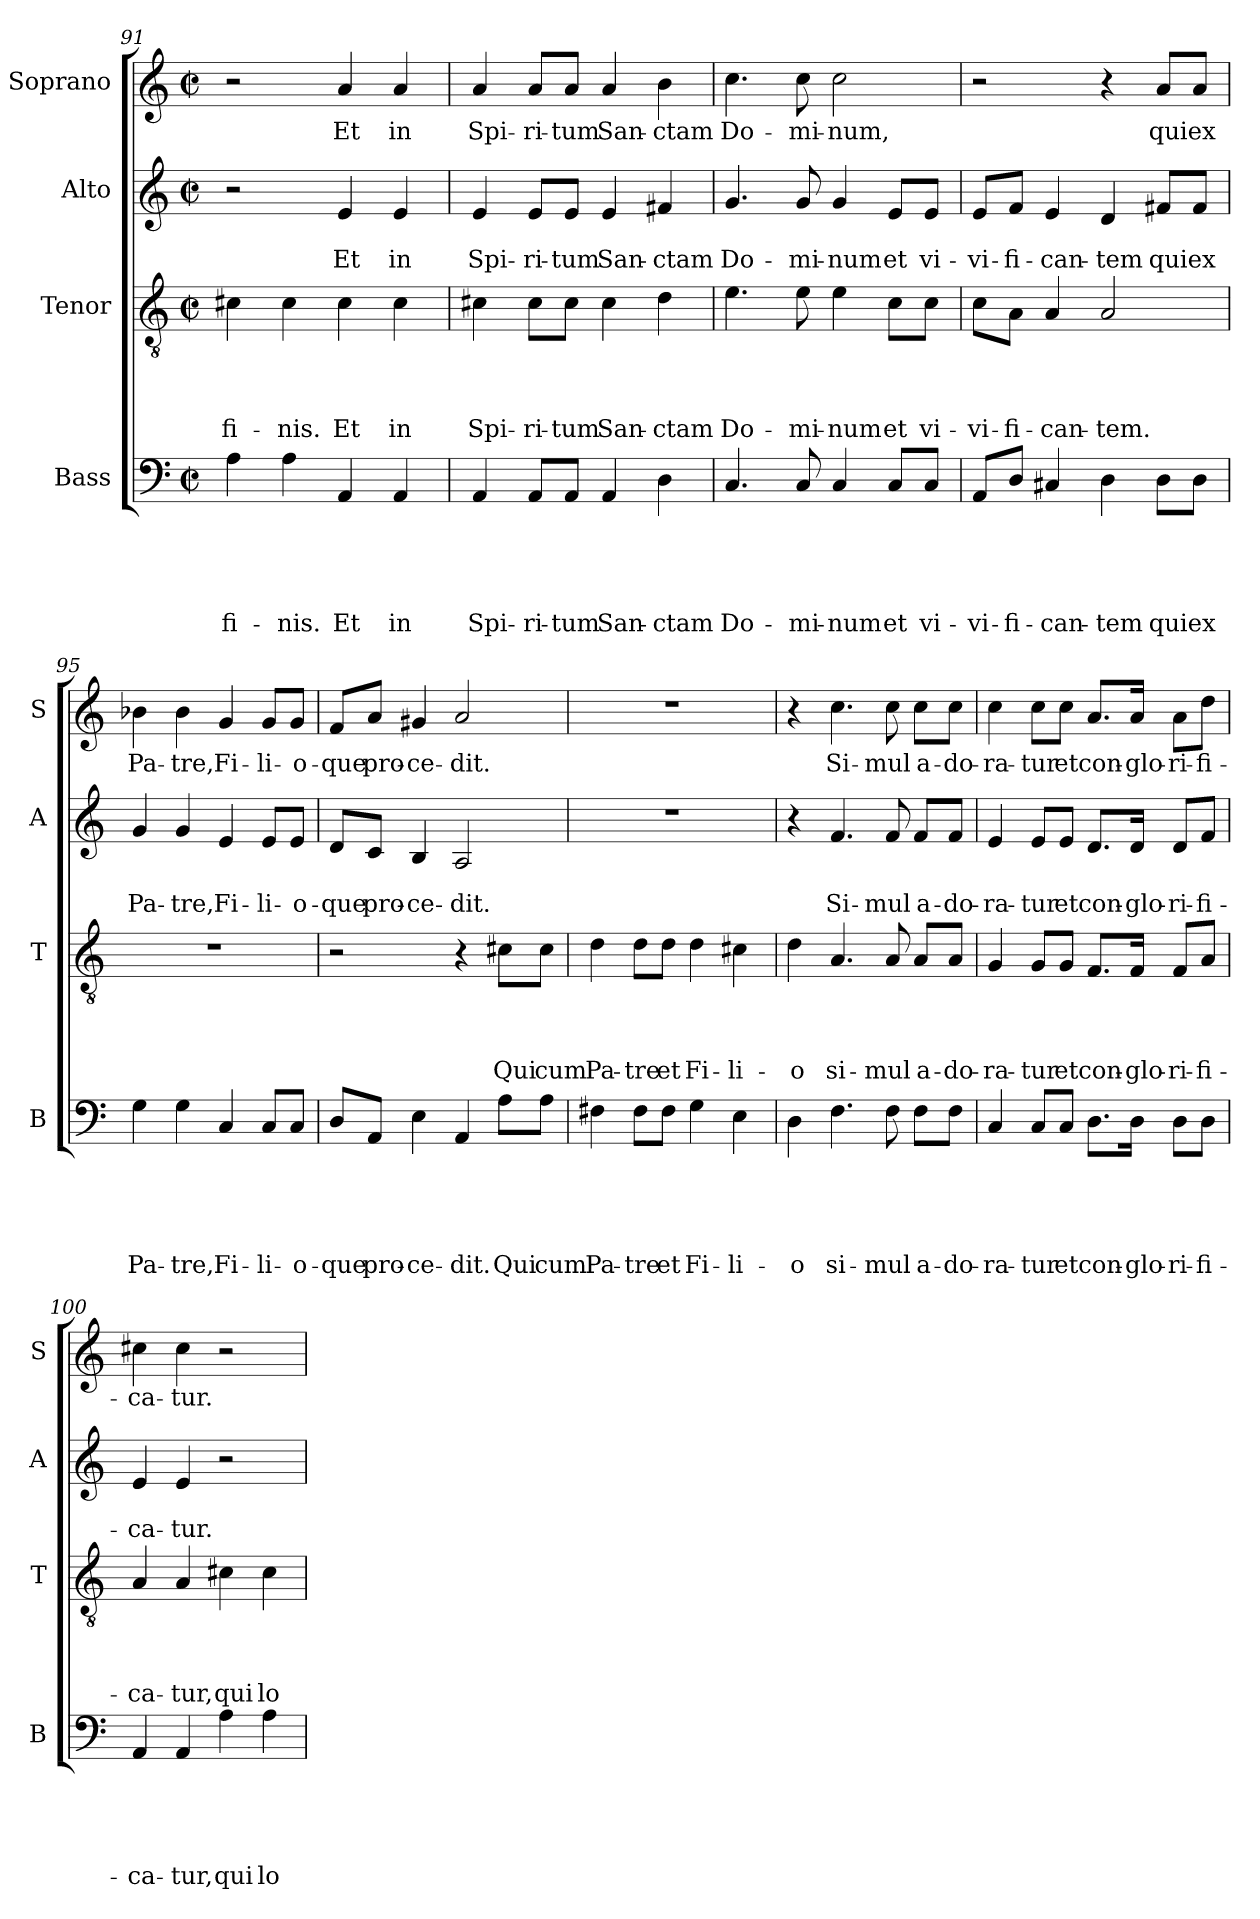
**kern	**text	**text	**text	**text	**text	**kern	**text	**text	**text	**text	**kern	**text	**text	**kern	**text
*part4	*part4	*part4	*part4	*part4	*part4	*part3	*part3	*part3	*part3	*part3	*part2	*part2	*part2	*part1	*part1
*staff4	*staff4	*staff4	*staff4	*staff4	*staff4	*staff3	*staff3	*staff3	*staff3	*staff3	*staff2	*staff2	*staff2	*staff1	*staff1
*I"Bass	*	*	*	*	*	*I"Tenor	*	*	*	*	*I"Alto	*	*	*I"Soprano	*
*I'B	*	*	*	*	*	*I'T	*	*	*	*	*I'A	*	*	*I'S	*
*clefF4	*	*	*	*	*	*clefGv2	*	*	*	*	*clefG2	*	*	*clefG2	*
*k[]	*	*	*	*	*	*k[]	*	*	*	*	*k[]	*	*	*k[]	*
*C:	*	*	*	*	*	*C:	*	*	*	*	*C:	*	*	*C:	*
*M2/2	*	*	*	*	*	*M2/2	*	*	*	*	*M2/2	*	*	*M2/2	*
*met(c|)	*	*	*	*	*	*met(c|)	*	*	*	*	*met(c|)	*	*	*met(c|)	*
=91	=91	=91	=91	=91	=91	=91	=91	=91	=91	=91	=91	=91	=91	=91	=91
!	!	!	!	!	!LO:LY:b	!	!	!	!	!LO:LY:b	!	!	!	!	!
4A\	.	.	.	.	fi-	4c#X\	.	.	.	fi-	2r	.	.	2r	.
!	!	!	!	!	!LO:LY:b	!	!	!	!	!LO:LY:b	!	!	!	!	!
4A\	.	.	.	.	-nis.	4c#\	.	.	.	-nis.	.	.	.	.	.
!	!	!	!	!	!LO:LY:b	!	!	!	!	!LO:LY:b	!	!	!LO:LY:b	!	!LO:LY:b
4AA/	.	.	.	.	Et	4c#\	.	.	.	Et	4e/	.	Et	4a/	Et
!	!	!	!	!	!LO:LY:b	!	!	!	!	!LO:LY:b	!	!	!LO:LY:b	!	!LO:LY:b
4AA/	.	.	.	.	in	4c#\	.	.	.	in	4e/	.	in	4a/	in
=92	=92	=92	=92	=92	=92	=92	=92	=92	=92	=92	=92	=92	=92	=92	=92
!	!	!	!	!	!LO:LY:b	!	!	!	!	!LO:LY:b	!	!	!LO:LY:b	!	!LO:LY:b
4AA/	.	.	.	.	Spi-	4c#X\	.	.	.	Spi-	4e/	.	Spi-	4a/	Spi-
!	!	!	!	!	!LO:LY:b	!	!	!	!	!LO:LY:b	!	!	!LO:LY:b	!	!LO:LY:b
8AA/L	.	.	.	.	-ri-	8c#\L	.	.	.	-ri-	8e/L	.	-ri-	8a/L	-ri-
!	!	!	!	!	!LO:LY:b:rj	!	!	!	!	!LO:LY:b	!	!	!LO:LY:b	!	!LO:LY:b
8AA/J	.	.	.	.	-tum	8c#\J	.	.	.	-tum	8e/J	.	-tum	8a/J	-tum
!	!	!	!	!	!LO:LY:b	!	!	!	!	!LO:LY:b	!	!	!LO:LY:b	!	!LO:LY:b
4AA/	.	.	.	.	San-	4c#\	.	.	.	San-	4e/	.	San-	4a/	San-
!	!	!	!	!	!LO:LY:b	!	!	!	!	!LO:LY:b	!	!	!LO:LY:b	!	!LO:LY:b
4D\	.	.	.	.	-ctam	4d\	.	.	.	-ctam	4f#X/	.	-ctam	4b\	-ctam
=93	=93	=93	=93	=93	=93	=93	=93	=93	=93	=93	=93	=93	=93	=93	=93
!	!	!	!	!	!LO:LY:b	!	!	!	!	!LO:LY:b	!	!	!LO:LY:b	!	!LO:LY:b
4.C/	.	.	.	.	Do-	4.e\	.	.	.	Do-	4.g/	.	Do-	4.cc\	Do-
!	!	!	!	!	!LO:LY:b	!	!	!	!	!LO:LY:b	!	!	!LO:LY:b	!	!LO:LY:b
8C/	.	.	.	.	-mi-	8e\	.	.	.	-mi-	8g/	.	-mi-	8cc\	-mi-
!	!	!	!	!	!LO:LY:b	!	!	!	!	!LO:LY:b	!	!	!LO:LY:b	!	!LO:LY:b
4C/	.	.	.	.	-num	4e\	.	.	.	-num	4g/	.	-num	2cc\	-num,
!	!	!	!	!	!LO:LY:b	!	!	!	!	!LO:LY:b	!	!	!LO:LY:b	!	!
8C/L	.	.	.	.	et	8c\L	.	.	.	et	8e/L	.	et	.	.
!	!	!	!	!	!LO:LY:b	!	!	!	!	!LO:LY:b	!	!	!LO:LY:b	!	!
8C/J	.	.	.	.	vi-	8c\J	.	.	.	vi-	8e/J	.	vi-	.	.
!!LO:LB:g=z
=94	=94	=94	=94	=94	=94	=94	=94	=94	=94	=94	=94	=94	=94	=94	=94
!	!	!	!	!	!LO:LY:b	!	!	!	!	!LO:LY:b	!	!	!LO:LY:b	!	!
8AA/L	.	.	.	.	-vi-	8c\L	.	.	.	-vi-	8e/L	.	-vi-	2r	.
!	!	!	!	!	!LO:LY:b	!	!	!	!	!LO:LY:b	!	!	!LO:LY:b	!	!
8D/J	.	.	.	.	-fi-	8A\J	.	.	.	-fi-	8f/J	.	-fi-	.	.
!	!	!	!	!	!LO:LY:b	!	!	!	!	!LO:LY:b	!	!	!LO:LY:b	!	!
4C#X/	.	.	.	.	-can-	4A/	.	.	.	-can-	4e/	.	-can-	.	.
!	!	!	!	!	!LO:LY:b	!	!	!	!	!LO:LY:b	!	!	!LO:LY:b	!	!
4D\	.	.	.	.	-tem	2A/	.	.	.	-tem.	4d/	.	-tem	4r	.
!	!	!	!	!	!LO:LY:b	!	!	!	!	!	!	!	!LO:LY:b	!	!LO:LY:b
8D\L	.	.	.	.	qui	.	.	.	.	.	8f#X/L	.	qui	8a/L	qui
!	!	!	!	!	!LO:LY:b	!	!	!	!	!	!	!	!LO:LY:b	!	!LO:LY:b
8D\J	.	.	.	.	ex	.	.	.	.	.	8f#/J	.	ex	8a/J	ex
=95	=95	=95	=95	=95	=95	=95	=95	=95	=95	=95	=95	=95	=95	=95	=95
!	!	!	!	!	!LO:LY:b	!	!	!	!	!	!	!	!LO:LY:b	!	!LO:LY:b
4G\	.	.	.	.	Pa-	1r	.	.	.	.	4g/	.	Pa-	4b-X\	Pa-
!	!	!	!	!	!LO:LY:b	!	!	!	!	!	!	!	!LO:LY:b	!	!LO:LY:b
4G\	.	.	.	.	-tre,	.	.	.	.	.	4g/	.	-tre,	4b-\	-tre,
!	!	!	!	!	!LO:LY:b	!	!	!	!	!	!	!	!LO:LY:b	!	!LO:LY:b
4C/	.	.	.	.	Fi-	.	.	.	.	.	4e/	.	Fi-	4g/	Fi-
!	!	!	!	!	!LO:LY:b	!	!	!	!	!	!	!	!LO:LY:b	!	!LO:LY:b
8C/L	.	.	.	.	-li-	.	.	.	.	.	8e/L	.	-li-	8g/L	-li-
!	!	!	!	!	!LO:LY:b	!	!	!	!	!	!	!	!LO:LY:b	!	!LO:LY:b
8C/J	.	.	.	.	-o-	.	.	.	.	.	8e/J	.	-o-	8g/J	-o-
=96	=96	=96	=96	=96	=96	=96	=96	=96	=96	=96	=96	=96	=96	=96	=96
!	!	!	!	!	!LO:LY:b	!	!	!	!	!	!	!	!LO:LY:b	!	!LO:LY:b
8D/L	.	.	.	.	-que	2r	.	.	.	.	8d/L	.	-que	8f/L	-que
!	!	!	!	!	!LO:LY:b	!	!	!	!	!	!	!	!LO:LY:b	!	!LO:LY:b
8AA/J	.	.	.	.	pro-	.	.	.	.	.	8c/J	.	pro-	8a/J	pro-
!	!	!	!	!	!LO:LY:b:rj	!	!	!	!	!	!	!	!LO:LY:b:rj	!	!LO:LY:b:rj
4E\	.	.	.	.	-ce-	.	.	.	.	.	4B/	.	-ce-	4g#X/	-ce-
!	!	!	!	!	!LO:LY:b	!	!	!	!	!	!	!	!LO:LY:b	!	!LO:LY:b
4AA/	.	.	.	.	-dit.	4r	.	.	.	.	2A/	.	-dit.	2a/	-dit.
!	!	!	!	!	!LO:LY:b	!	!	!	!	!LO:LY:b	!	!	!	!	!
8A\L	.	.	.	.	Qui	8c#X\L	.	.	.	Qui	.	.	.	.	.
!	!	!	!	!	!LO:LY:b	!	!	!	!	!LO:LY:b	!	!	!	!	!
8A\J	.	.	.	.	cum	8c#\J	.	.	.	cum	.	.	.	.	.
=97	=97	=97	=97	=97	=97	=97	=97	=97	=97	=97	=97	=97	=97	=97	=97
!	!	!	!	!	!LO:LY:b	!	!	!	!	!LO:LY:b	!	!	!	!	!
4F#X\	.	.	.	.	Pa-	4d\	.	.	.	Pa-	1r	.	.	1r	.
!	!	!	!	!	!LO:LY:b	!	!	!	!	!LO:LY:b	!	!	!	!	!
8F#\L	.	.	.	.	-tre	8d\L	.	.	.	-tre	.	.	.	.	.
!	!	!	!	!	!LO:LY:b	!	!	!	!	!LO:LY:b	!	!	!	!	!
8F#\J	.	.	.	.	et	8d\J	.	.	.	et	.	.	.	.	.
!	!	!	!	!	!LO:LY:b	!	!	!	!	!LO:LY:b	!	!	!	!	!
4G\	.	.	.	.	Fi-	4d\	.	.	.	Fi-	.	.	.	.	.
!	!	!	!	!	!LO:LY:b	!	!	!	!	!LO:LY:b	!	!	!	!	!
4E\	.	.	.	.	-li-	4c#X\	.	.	.	-li-	.	.	.	.	.
=98	=98	=98	=98	=98	=98	=98	=98	=98	=98	=98	=98	=98	=98	=98	=98
!	!	!	!	!	!LO:LY:b	!	!	!	!	!LO:LY:b	!	!	!	!	!
4D\	.	.	.	.	-o	4d\	.	.	.	-o	4r	.	.	4r	.
!	!	!	!	!	!LO:LY:b	!	!	!	!	!LO:LY:b	!	!	!LO:LY:b	!	!LO:LY:b
4.F\	.	.	.	.	si-	4.A/	.	.	.	si-	4.f/	.	Si-	4.cc\	Si-
!	!	!	!	!	!LO:LY:b	!	!	!	!	!LO:LY:b	!	!	!LO:LY:b	!	!LO:LY:b
8F\	.	.	.	.	-mul	8A/	.	.	.	-mul	8f/	.	-mul	8cc\	-mul
!	!	!	!	!	!LO:LY:b	!	!	!	!	!LO:LY:b	!	!	!LO:LY:b	!	!LO:LY:b
8F\L	.	.	.	.	a-	8A/L	.	.	.	a-	8f/L	.	a-	8cc\L	a-
!	!	!	!	!	!LO:LY:b	!	!	!	!	!LO:LY:b	!	!	!LO:LY:b	!	!LO:LY:b
8F\J	.	.	.	.	-do-	8A/J	.	.	.	-do-	8f/J	.	-do-	8cc\J	-do-
!!LO:PB:g=z
=99	=99	=99	=99	=99	=99	=99	=99	=99	=99	=99	=99	=99	=99	=99	=99
!	!	!	!	!	!LO:LY:b	!	!	!	!	!LO:LY:b	!	!	!LO:LY:b	!	!LO:LY:b
4C/	.	.	.	.	-ra-	4G/	.	.	.	-ra-	4e/	.	-ra-	4cc\	-ra-
!	!	!	!	!	!LO:LY:b	!	!	!	!	!LO:LY:b	!	!	!LO:LY:b	!	!LO:LY:b
8C/L	.	.	.	.	-tur	8G/L	.	.	.	-tur	8e/L	.	-tur	8cc\L	-tur
!	!	!	!	!	!LO:LY:b	!	!	!	!	!LO:LY:b	!	!	!LO:LY:b	!	!LO:LY:b
8C/J	.	.	.	.	et	8G/J	.	.	.	et	8e/J	.	et	8cc\J	et
!	!	!	!	!	!LO:LY:b	!	!	!	!	!LO:LY:b	!	!	!LO:LY:b	!	!LO:LY:b
8.D\L	.	.	.	.	con-	8.F/L	.	.	.	con-	8.d/L	.	con-	8.a/L	con-
!	!	!	!	!	!LO:LY:b	!	!	!	!	!LO:LY:b	!	!	!LO:LY:b	!	!LO:LY:b
16D\Jk	.	.	.	.	-glo-	16F/Jk	.	.	.	-glo-	16d/Jk	.	-glo-	16a/Jk	-glo-
!	!	!	!	!	!LO:LY:b:rj	!	!	!	!	!LO:LY:b:rj	!	!	!LO:LY:b:rj	!	!LO:LY:b:rj
8D\L	.	.	.	.	-ri-	8F/L	.	.	.	-ri-	8d/L	.	-ri-	8a\L	-ri-
!	!	!	!	!	!LO:LY:b	!	!	!	!	!LO:LY:b	!	!	!LO:LY:b	!	!LO:LY:b
8D\J	.	.	.	.	-fi-	8A/J	.	.	.	-fi-	8f/J	.	-fi-	8dd\J	-fi-
=100	=100	=100	=100	=100	=100	=100	=100	=100	=100	=100	=100	=100	=100	=100	=100
!	!	!	!	!	!LO:LY:b	!	!	!	!	!LO:LY:b	!	!	!LO:LY:b	!	!LO:LY:b
4AA/	.	.	.	.	-ca-	4A/	.	.	.	-ca-	4e/	.	-ca-	4cc#X\	-ca-
!	!	!	!	!	!LO:LY:b	!	!	!	!	!LO:LY:b	!	!	!LO:LY:b	!	!LO:LY:b
4AA/	.	.	.	.	-tur,	4A/	.	.	.	-tur,	4e/	.	-tur.	4cc#\	-tur.
!	!	!	!	!	!LO:LY:b	!	!	!	!	!LO:LY:b	!	!	!	!	!
4A\	.	.	.	.	qui	4c#X\	.	.	.	qui	2r	.	.	2r	.
!	!	!	!	!	!LO:LY:b	!	!	!	!	!LO:LY:b	!	!	!	!	!
4A\	.	.	.	.	lo-	4c#\	.	.	.	lo-	.	.	.	.	.
=	=	=	=	=	=	=	=	=	=	=	=	=	=	=	=
*-	*-	*-	*-	*-	*-	*-	*-	*-	*-	*-	*-	*-	*-	*-	*-
